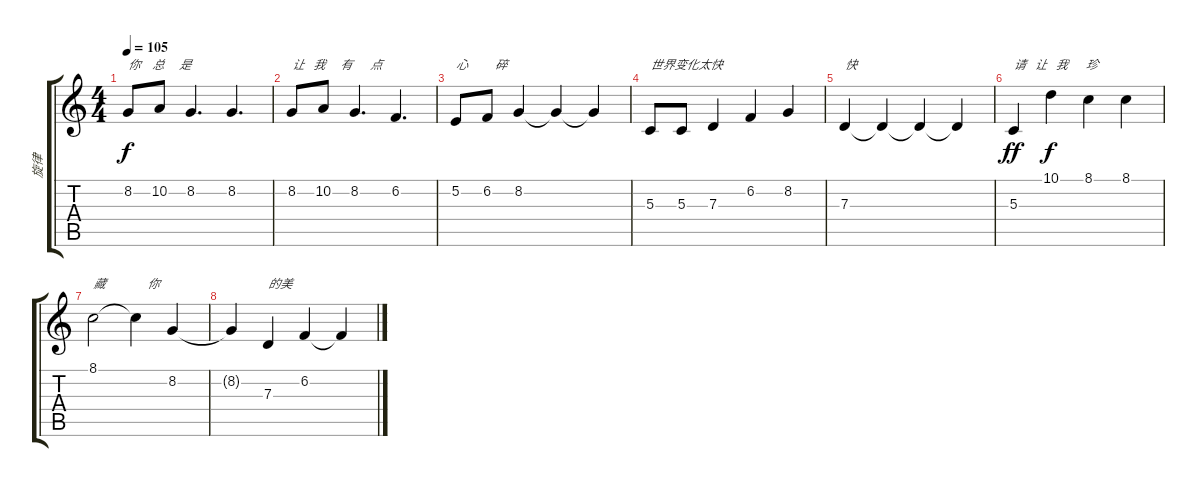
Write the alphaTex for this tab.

\track ("旋律" "旋律") {instrument lead6voice}
\staff {score tabs}
\tuning (E4 B3 G3 D3 A2 E2) {hide}
\ts (4 4)
\tempo 105
\clef g2
\ks c
8.2.8{txt "你    总     是" dy f} 10.2.8 8.2.4{d} 8.2.4{d} |
8.2.8{txt "让   我     有      点"} 10.2.8 8.2.4{d} 6.2.4{d} |
5.2.8{txt "心         碎"} 6.2.8 8.2.4 8.2{t}.4 8.2{t}.4 |
5.3.8{txt "世界变化太快"} 5.3.8 7.3.4 6.2.4 8.2.4 |
7.3.4{txt "快"} 7.3{t}.4 7.3{t}.4 7.3{t}.4 |
5.3.4{txt "请   让   我      珍" dy ff} 10.1.4{dy f} 8.1.4 8.1.4 |
8.1.2{txt "藏              你"} 8.1{t}.4 8.2.4 |
8.2{t}.4 7.3.4{txt "的美"} 6.2.4 6.2{t}.4
